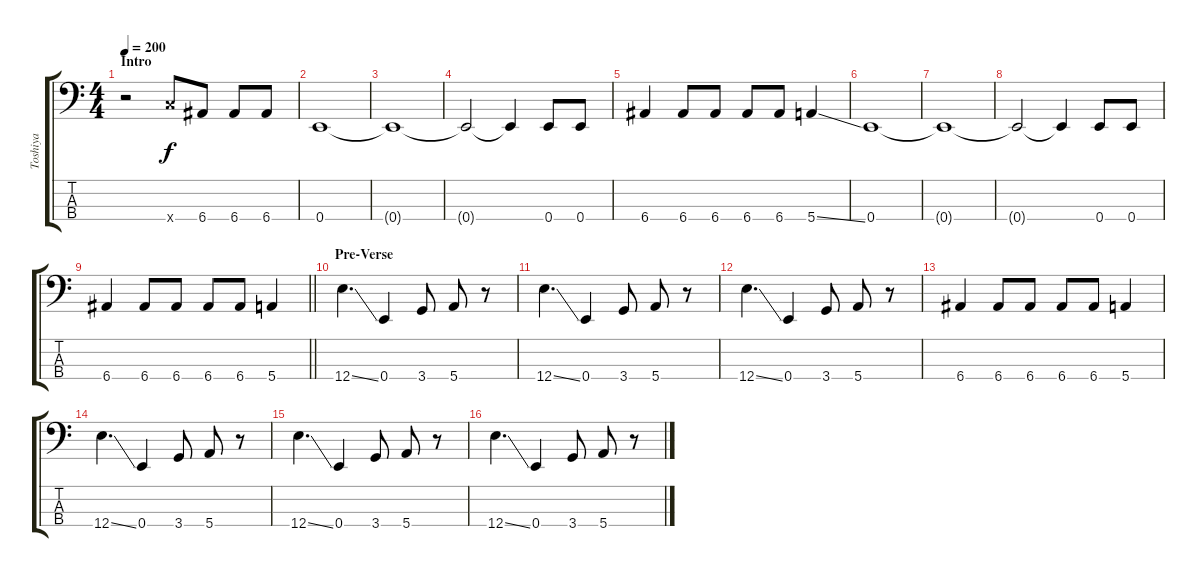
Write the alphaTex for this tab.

\track ("Toshiya" "Toshiya") {instrument electricbasspick}
\staff {score tabs}
\tuning (G2 D2 A1 E1) {hide}
\ts (4 4)
\section ("" "Intro")
\tempo 200
\clef f4
\ks c
r.2{dy f instrument electricbasspick} 8.4{x}.8 6.4.8 6.4.8 6.4.8 |
0.4.1 |
0.4{t}.1 |
0.4{t}.2 0.4{t}.4 0.4.8 0.4.8 |
6.4.4 6.4.8 6.4.8 6.4.8 6.4.8 5.4{ss}.4 |
0.4.1 |
0.4{t}.1 |
0.4{t}.2 0.4{t}.4 0.4.8 0.4.8 |
\barLineRight lightlight
6.4.4 6.4.8 6.4.8 6.4.8 6.4.8 5.4.4 |
\section ("" "Pre-Verse")
12.4{ss}.4{d} 0.4.4 3.4.8 5.4.8 r.8 |
12.4{ss}.4{d} 0.4.4 3.4.8 5.4.8 r.8 |
12.4{ss}.4{d} 0.4.4 3.4.8 5.4.8 r.8 |
6.4.4 6.4.8 6.4.8 6.4.8 6.4.8 5.4.4 |
12.4{ss}.4{d} 0.4.4 3.4.8 5.4.8 r.8 |
12.4{ss}.4{d} 0.4.4 3.4.8 5.4.8 r.8 |
12.4{ss}.4{d} 0.4.4 3.4.8 5.4.8 r.8
